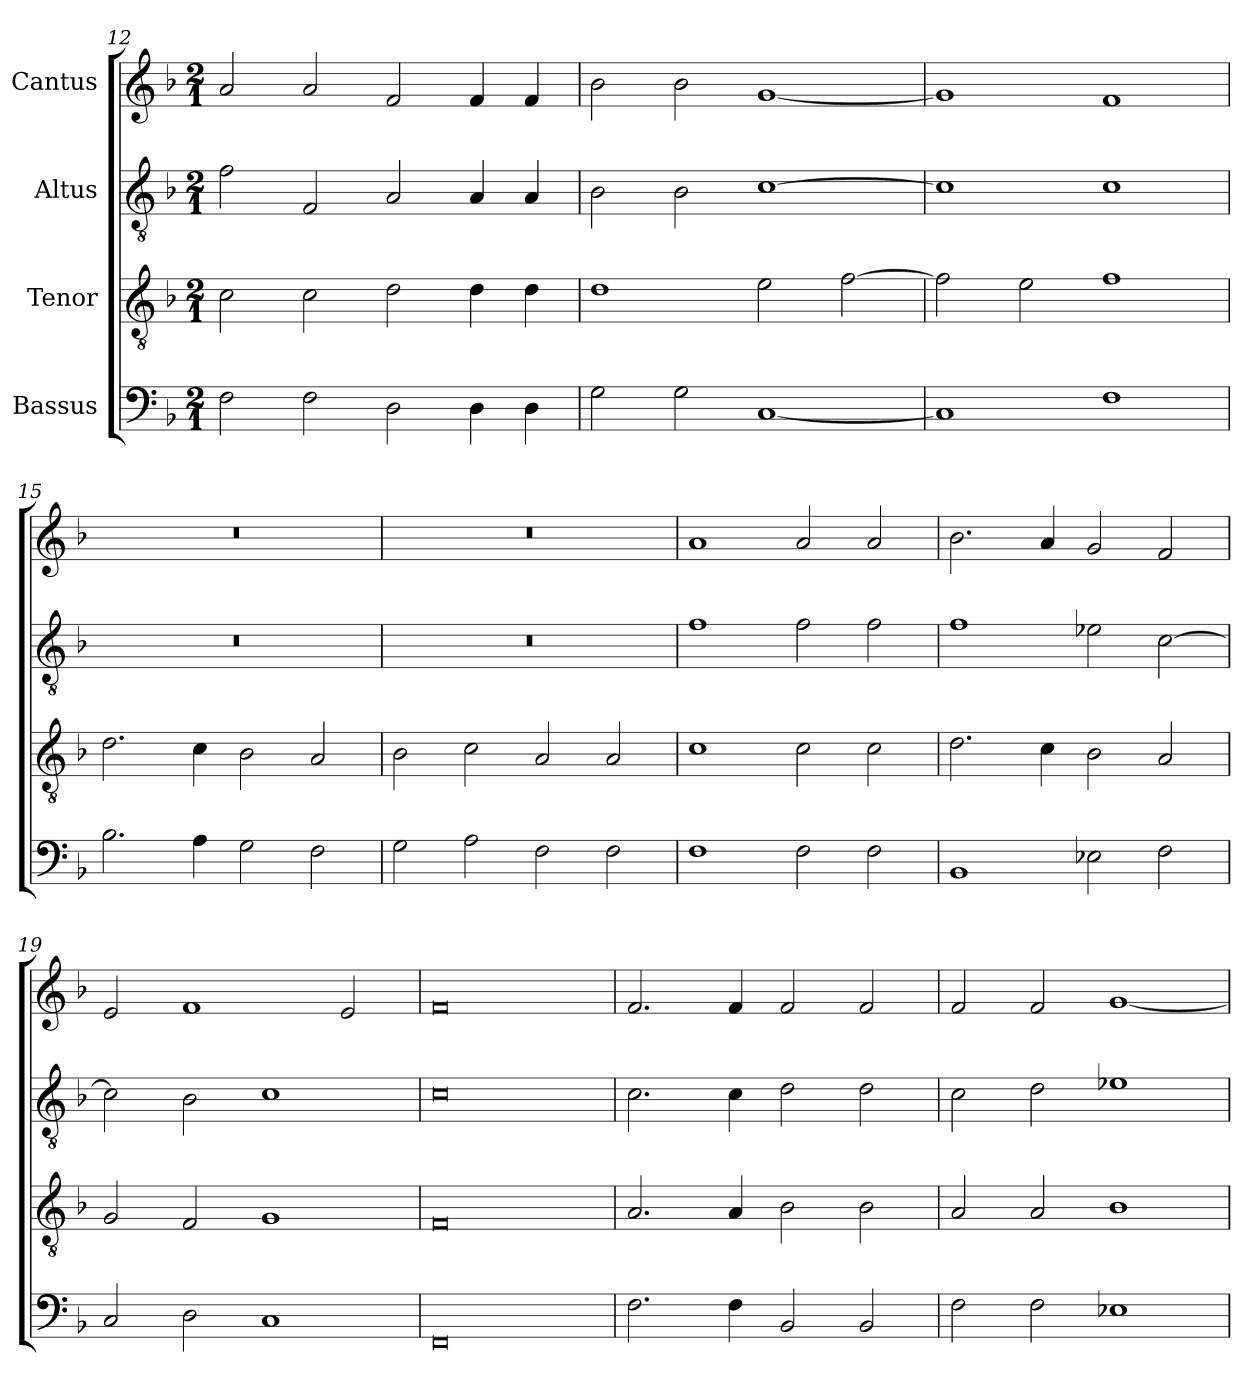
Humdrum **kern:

**kern	**kern	**kern	**kern
*part4	*part3	*part2	*part1
*staff4	*staff3	*staff2	*staff1
*I"Bassus	*I"Tenor	*I"Altus	*I"Cantus
*clefF4	*clefGv2	*clefGv2	*clefG2
*	*ITrd7c12	*ITrd7c12	*
*k[b-]	*k[b-]	*k[b-]	*k[b-]
*F:	*F:	*F:	*F:
*M2/1	*M2/1	*M2/1	*M2/1
=12	=12	=12	=12
2Fi\	2Ci\	2Fi\	2ai/
2Fi\	2Ci\	2FFi/	2ai/
2Di\	2Di\	2AAi/	2fi/
4Di\	4Di\	4AAi/	4fi/
4Di\	4Di\	4AAi/	4fi/
=13	=13	=13	=13
2Gi\	1Di	2BB-i\	2b-i\
2Gi\	.	2BB-i\	2b-i\
[<1Ci	2Ei\	[>1Ci	[<1gi
.	[>2Fi\	.	.
=14	=14	=14	=14
1Ci]	2Fi\]	1Ci]	1gi]
.	2Ei\	.	.
1Fi	1Fi	1Ci	1fi
=15	=15	=15	=15
!	!	!LO:N:vis=1	!LO:N:vis=1
2.B-i\	2.Di\	0r	0r
4Ai\	4Ci\	.	.
2Gi\	2BB-i\	.	.
2Fi\	2AAi/	.	.
!!LO:LB:g=z
=16	=16	=16	=16
!	!	!LO:N:vis=1	!LO:N:vis=1
2Gi\	2BB-i\	0r	0r
2Ai\	2Ci\	.	.
2Fi\	2AAi/	.	.
2Fi\	2AAi/	.	.
=17	=17	=17	=17
1Fi	1Ci	1Fi	1ai
2Fi\	2Ci\	2Fi\	2ai/
2Fi\	2Ci\	2Fi\	2ai/
=18	=18	=18	=18
1BB-i	2.Di\	1Fi	2.b-i\
.	4Ci\	.	4ai/
2E-Xi\	2BB-i\	2E-Xi\	2gi/
2Fi\	2AAi/	[>2Ci\	2fi/
=19	=19	=19	=19
2Ci/	2GGi/	2Ci\]	2ei/
2Di\	2FFi/	2BB-i\	1fi
1Ci	1GGi	1Ci	.
.	.	.	2ei/
=20	=20	=20	=20
0FFi	0FFi	0Ci	0fi
=21	=21	=21	=21
2.Fi\	2.AAi/	2.Ci\	2.fi/
4Fi\	4AAi/	4Ci\	4fi/
2BB-i/	2BB-i\	2Di\	2fi/
2BB-i/	2BB-i\	2Di\	2fi/
!!LO:LB:g=z
=22	=22	=22	=22
2Fi\	2AAi/	2Ci\	2fi/
2Fi\	2AAi/	2Di\	2fi/
1E-Xi	1BB-i	1E-Xi	[<1gi
=	=	=	=
*-	*-	*-	*-
